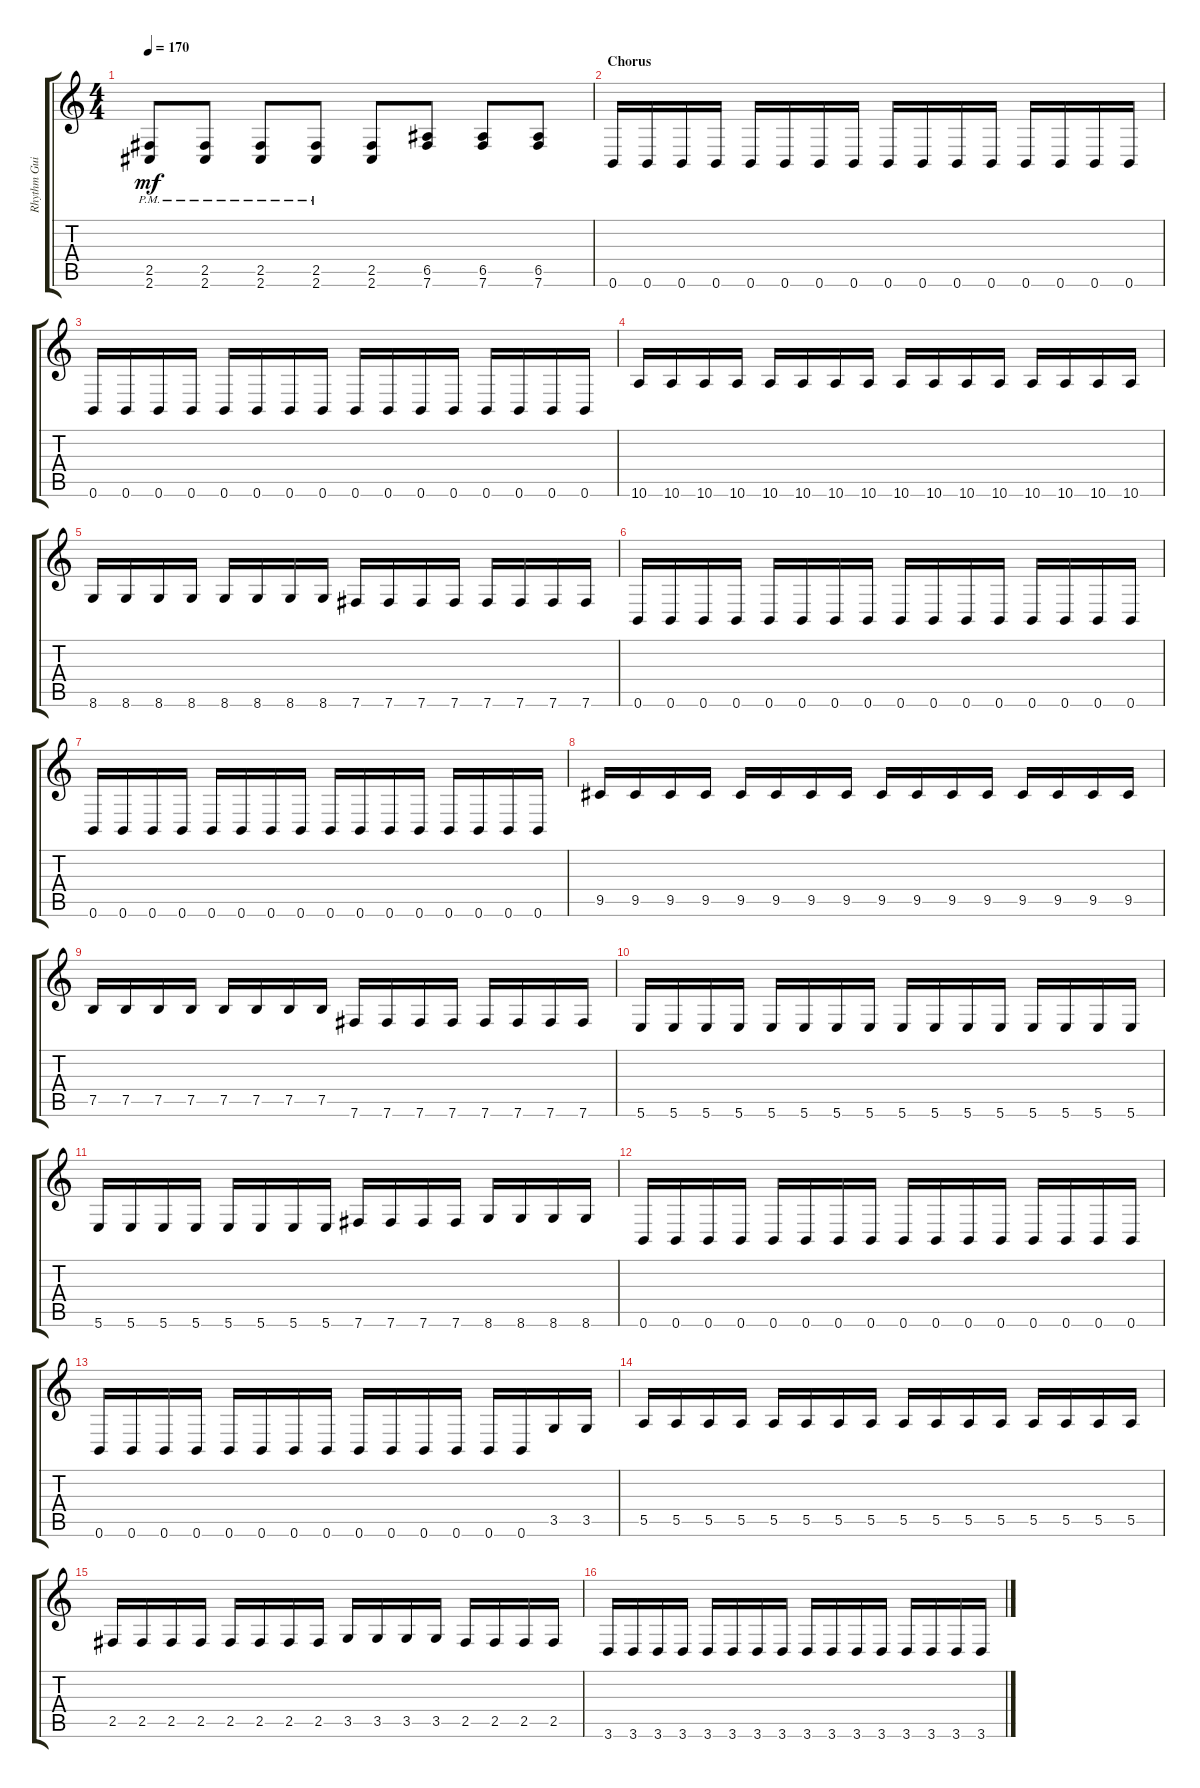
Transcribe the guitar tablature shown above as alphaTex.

\track ("Rhythm Guitar" "Rhythm Gui") {instrument distortionguitar}
\staff {score tabs}
\tuning (B3 Gb3 D3 A2 E2 B1) {hide}
\ts (4 4)
\tempo 170
\clef g2
\ks c
(2.5{pm} 2.6{pm}).8{dy mf} (2.5{pm} 2.6{pm}).8 (2.5{pm} 2.6{pm}).8 (2.5{pm} 2.6{pm}).8 (2.5 2.6).8 (6.5 7.6).8 (6.5 7.6).8 (6.5 7.6).8 |
\section ("" "Chorus")
0.6.16 0.6.16 0.6.16 0.6.16 0.6.16 0.6.16 0.6.16 0.6.16 0.6.16 0.6.16 0.6.16 0.6.16 0.6.16 0.6.16 0.6.16 0.6.16 |
0.6.16 0.6.16 0.6.16 0.6.16 0.6.16 0.6.16 0.6.16 0.6.16 0.6.16 0.6.16 0.6.16 0.6.16 0.6.16 0.6.16 0.6.16 0.6.16 |
10.6.16 10.6.16 10.6.16 10.6.16 10.6.16 10.6.16 10.6.16 10.6.16 10.6.16 10.6.16 10.6.16 10.6.16 10.6.16 10.6.16 10.6.16 10.6.16 |
8.6.16 8.6.16 8.6.16 8.6.16 8.6.16 8.6.16 8.6.16 8.6.16 7.6.16 7.6.16 7.6.16 7.6.16 7.6.16 7.6.16 7.6.16 7.6.16 |
0.6.16 0.6.16 0.6.16 0.6.16 0.6.16 0.6.16 0.6.16 0.6.16 0.6.16 0.6.16 0.6.16 0.6.16 0.6.16 0.6.16 0.6.16 0.6.16 |
0.6.16 0.6.16 0.6.16 0.6.16 0.6.16 0.6.16 0.6.16 0.6.16 0.6.16 0.6.16 0.6.16 0.6.16 0.6.16 0.6.16 0.6.16 0.6.16 |
9.5.16 9.5.16 9.5.16 9.5.16 9.5.16 9.5.16 9.5.16 9.5.16 9.5.16 9.5.16 9.5.16 9.5.16 9.5.16 9.5.16 9.5.16 9.5.16 |
7.5.16 7.5.16 7.5.16 7.5.16 7.5.16 7.5.16 7.5.16 7.5.16 7.6.16 7.6.16 7.6.16 7.6.16 7.6.16 7.6.16 7.6.16 7.6.16 |
5.6.16 5.6.16 5.6.16 5.6.16 5.6.16 5.6.16 5.6.16 5.6.16 5.6.16 5.6.16 5.6.16 5.6.16 5.6.16 5.6.16 5.6.16 5.6.16 |
5.6.16 5.6.16 5.6.16 5.6.16 5.6.16 5.6.16 5.6.16 5.6.16 7.6.16 7.6.16 7.6.16 7.6.16 8.6.16 8.6.16 8.6.16 8.6.16 |
0.6.16 0.6.16 0.6.16 0.6.16 0.6.16 0.6.16 0.6.16 0.6.16 0.6.16 0.6.16 0.6.16 0.6.16 0.6.16 0.6.16 0.6.16 0.6.16 |
0.6.16 0.6.16 0.6.16 0.6.16 0.6.16 0.6.16 0.6.16 0.6.16 0.6.16 0.6.16 0.6.16 0.6.16 0.6.16 0.6.16 3.5.16 3.5.16 |
5.5.16 5.5.16 5.5.16 5.5.16 5.5.16 5.5.16 5.5.16 5.5.16 5.5.16 5.5.16 5.5.16 5.5.16 5.5.16 5.5.16 5.5.16 5.5.16 |
2.5.16 2.5.16 2.5.16 2.5.16 2.5.16 2.5.16 2.5.16 2.5.16 3.5.16 3.5.16 3.5.16 3.5.16 2.5.16 2.5.16 2.5.16 2.5.16 |
3.6.16 3.6.16 3.6.16 3.6.16 3.6.16 3.6.16 3.6.16 3.6.16 3.6.16 3.6.16 3.6.16 3.6.16 3.6.16 3.6.16 3.6.16 3.6.16
